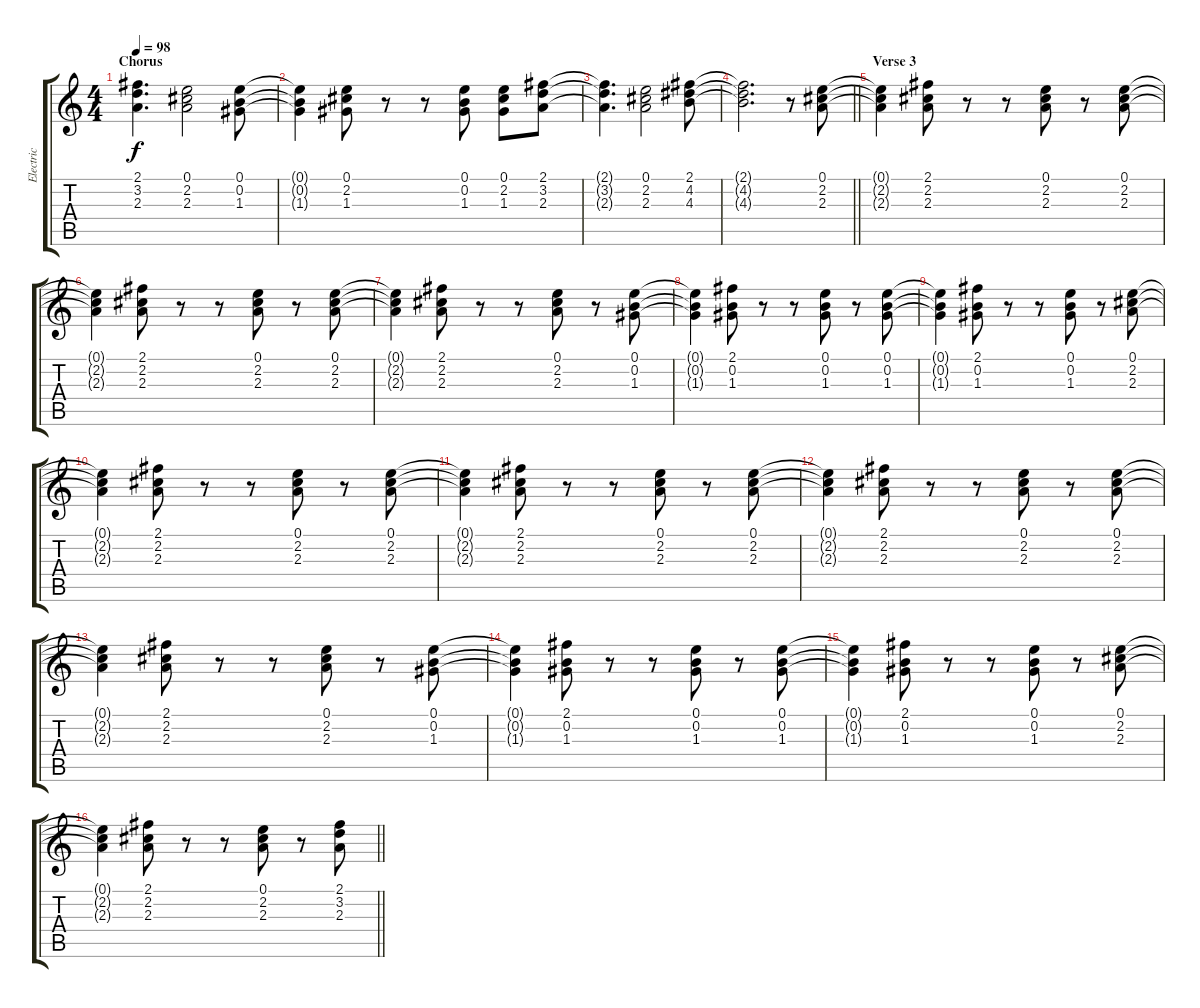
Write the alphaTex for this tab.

\track ("Electric" "Electric") {instrument overdrivenguitar}
\staff {score tabs}
\tuning (E4 B3 G3 D3 A2 E2) {hide}
\ts (4 4)
\section ("" "Chorus")
\tempo 98
\clef g2
\ks c
(2.1{t} 3.2{t} 2.3{t}).4{d dy f} (0.1 2.2 2.3).2 (0.1 0.2 1.3).8 |
(0.1{t} 0.2{t} 1.3{t}).4 (0.1 2.2 1.3).8 r.8 r.8 (0.1 0.2 1.3).8 (0.1 2.2 1.3).8 (2.1 3.2 2.3).8 |
(2.1{t} 3.2{t} 2.3{t}).4{d} (0.1 2.2 2.3).2 (2.1 4.2 4.3).8 |
\barLineRight lightlight
(2.1{t} 4.2{t} 4.3{t}).2{d} r.8 (0.1 2.2 2.3).8 |
\section ("" "Verse 3")
(0.1{t} 2.2{t} 2.3{t}).4 (2.1 2.2 2.3).8 r.8 r.8 (0.1 2.2 2.3).8 r.8 (0.1 2.2 2.3).8 |
(0.1{t} 2.2{t} 2.3{t}).4 (2.1 2.2 2.3).8 r.8 r.8 (0.1 2.2 2.3).8 r.8 (0.1 2.2 2.3).8 |
(0.1{t} 2.2{t} 2.3{t}).4 (2.1 2.2 2.3).8 r.8 r.8 (0.1 2.2 2.3).8 r.8 (0.1 0.2 1.3).8 |
(0.1{t} 0.2{t} 1.3{t}).4 (2.1 0.2 1.3).8 r.8 r.8 (0.1 0.2 1.3).8 r.8 (0.1 0.2 1.3).8 |
(0.1{t} 0.2{t} 1.3{t}).4 (2.1 0.2 1.3).8 r.8 r.8 (0.1 0.2 1.3).8 r.8 (0.1 2.2 2.3).8 |
(0.1{t} 2.2{t} 2.3{t}).4 (2.1 2.2 2.3).8 r.8 r.8 (0.1 2.2 2.3).8 r.8 (0.1 2.2 2.3).8 |
(0.1{t} 2.2{t} 2.3{t}).4 (2.1 2.2 2.3).8 r.8 r.8 (0.1 2.2 2.3).8 r.8 (0.1 2.2 2.3).8 |
(0.1{t} 2.2{t} 2.3{t}).4 (2.1 2.2 2.3).8 r.8 r.8 (0.1 2.2 2.3).8 r.8 (0.1 2.2 2.3).8 |
(0.1{t} 2.2{t} 2.3{t}).4 (2.1 2.2 2.3).8 r.8 r.8 (0.1 2.2 2.3).8 r.8 (0.1 0.2 1.3).8 |
(0.1{t} 0.2{t} 1.3{t}).4 (2.1 0.2 1.3).8 r.8 r.8 (0.1 0.2 1.3).8 r.8 (0.1 0.2 1.3).8 |
(0.1{t} 0.2{t} 1.3{t}).4 (2.1 0.2 1.3).8 r.8 r.8 (0.1 0.2 1.3).8 r.8 (0.1 2.2 2.3).8 |
\barLineRight lightlight
(0.1{t} 2.2{t} 2.3{t}).4 (2.1 2.2 2.3).8 r.8 r.8 (0.1 2.2 2.3).8 r.8 (2.1 3.2 2.3).8
